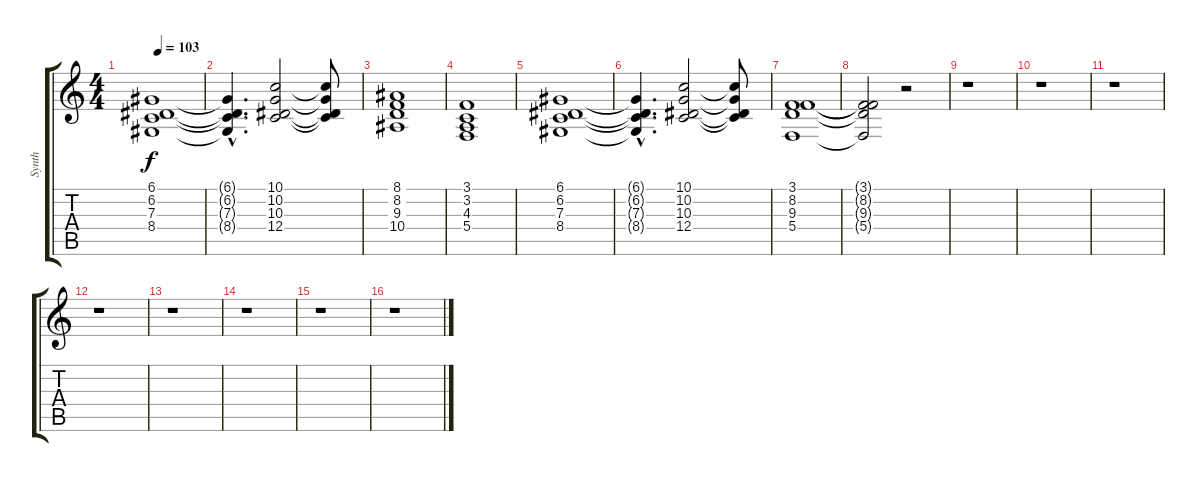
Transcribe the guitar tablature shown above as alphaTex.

\track ("Synth" "Synth") {instrument choiraahs}
\staff {score tabs}
\tuning (D4 A3 F3 C3 G2 D2) {hide}
\ts (4 4)
\tempo 103
\clef g2
\ks c
(6.1 6.2 7.3 8.4).1{dy f instrument choiraahs} |
(6.1{hac t} 6.2{hac t} 7.3{hac t} 8.4{hac t}).4{d} (10.1 10.2 10.3 12.4).2 (10.1{t} 10.2{t} 10.3{t} 12.4{t}).8 |
(8.1 8.2 9.3 10.4).1 |
(3.1 3.2 4.3 5.4).1 |
(6.1 6.2 7.3 8.4).1 |
(6.1{hac t} 6.2{hac t} 7.3{hac t} 8.4{hac t}).4{d} (10.1 10.2 10.3 12.4).2 (10.1{t} 10.2{t} 10.3{t} 12.4{t}).8 |
(3.1 8.2 9.3 5.4).1 |
(3.1{t} 8.2{t} 9.3{t} 5.4{t}).2 r.2 |
r.1 |
r.1 |
r.1 |
r.1 |
r.1 |
r.1 |
r.1 |
r.1
